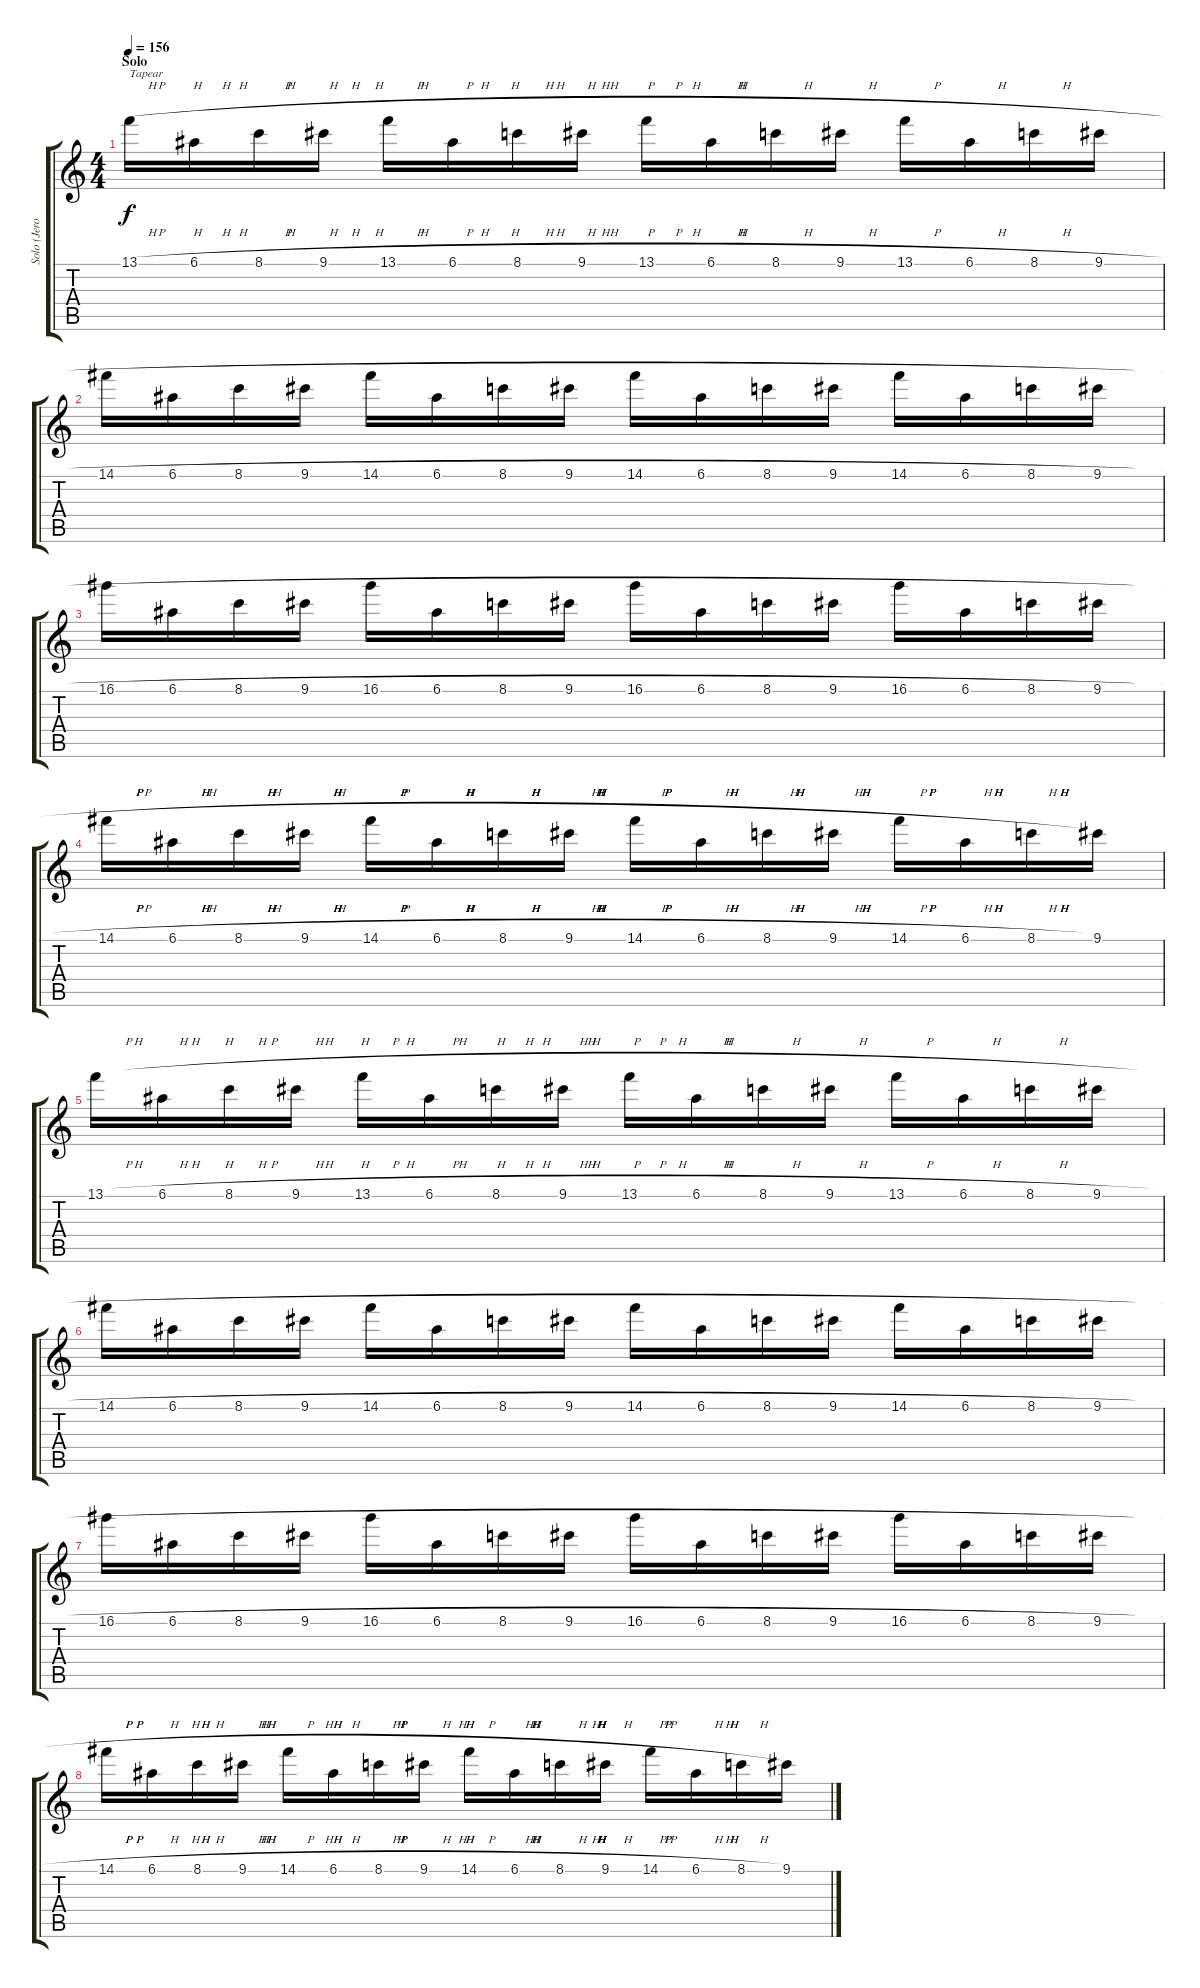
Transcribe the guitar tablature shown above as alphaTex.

\track ("Solo (Jero)" "Solo (Jero") {instrument distortionguitar}
\staff {score tabs}
\tuning (E4 B3 G3 D3 A2 E2) {hide}
\ts (4 4)
\section ("" "Solo")
\tempo 156
\clef g2
\ks c
13.1{h}.16{txt "Tapear" dy f} 6.1{h}.16 8.1{h}.16 9.1{h}.16 13.1{h}.16 6.1{h}.16 8.1{h}.16 9.1{h}.16 13.1{h}.16 6.1{h}.16 8.1{h}.16 9.1{h}.16 13.1{h}.16 6.1{h}.16 8.1{h}.16 9.1{h}.16 |
14.1{h}.16 6.1{h}.16 8.1{h}.16 9.1{h}.16 14.1{h}.16 6.1{h}.16 8.1{h}.16 9.1{h}.16 14.1{h}.16 6.1{h}.16 8.1{h}.16 9.1{h}.16 14.1{h}.16 6.1{h}.16 8.1{h}.16 9.1{h}.16 |
16.1{h}.16 6.1{h}.16 8.1{h}.16 9.1{h}.16 16.1{h}.16 6.1{h}.16 8.1{h}.16 9.1{h}.16 16.1{h}.16 6.1{h}.16 8.1{h}.16 9.1{h}.16 16.1{h}.16 6.1{h}.16 8.1{h}.16 9.1{h}.16 |
14.1{h}.16 6.1{h}.16 8.1{h}.16 9.1{h}.16 14.1{h}.16 6.1{h}.16 8.1{h}.16 9.1{h}.16 14.1{h}.16 6.1{h}.16 8.1{h}.16 9.1{h}.16 14.1{h}.16 6.1{h}.16 8.1{h}.16 9.1.16 |
13.1{h}.16 6.1{h}.16 8.1{h}.16 9.1{h}.16 13.1{h}.16 6.1{h}.16 8.1{h}.16 9.1{h}.16 13.1{h}.16 6.1{h}.16 8.1{h}.16 9.1{h}.16 13.1{h}.16 6.1{h}.16 8.1{h}.16 9.1{h}.16 |
14.1{h}.16 6.1{h}.16 8.1{h}.16 9.1{h}.16 14.1{h}.16 6.1{h}.16 8.1{h}.16 9.1{h}.16 14.1{h}.16 6.1{h}.16 8.1{h}.16 9.1{h}.16 14.1{h}.16 6.1{h}.16 8.1{h}.16 9.1{h}.16 |
16.1{h}.16 6.1{h}.16 8.1{h}.16 9.1{h}.16 16.1{h}.16 6.1{h}.16 8.1{h}.16 9.1{h}.16 16.1{h}.16 6.1{h}.16 8.1{h}.16 9.1{h}.16 16.1{h}.16 6.1{h}.16 8.1{h}.16 9.1{h}.16 |
14.1{h}.16 6.1{h}.16 8.1{h}.16 9.1{h}.16 14.1{h}.16 6.1{h}.16 8.1{h}.16 9.1{h}.16 14.1{h}.16 6.1{h}.16 8.1{h}.16 9.1{h}.16 14.1{h}.16 6.1{h}.16 8.1{h}.16 9.1.16
